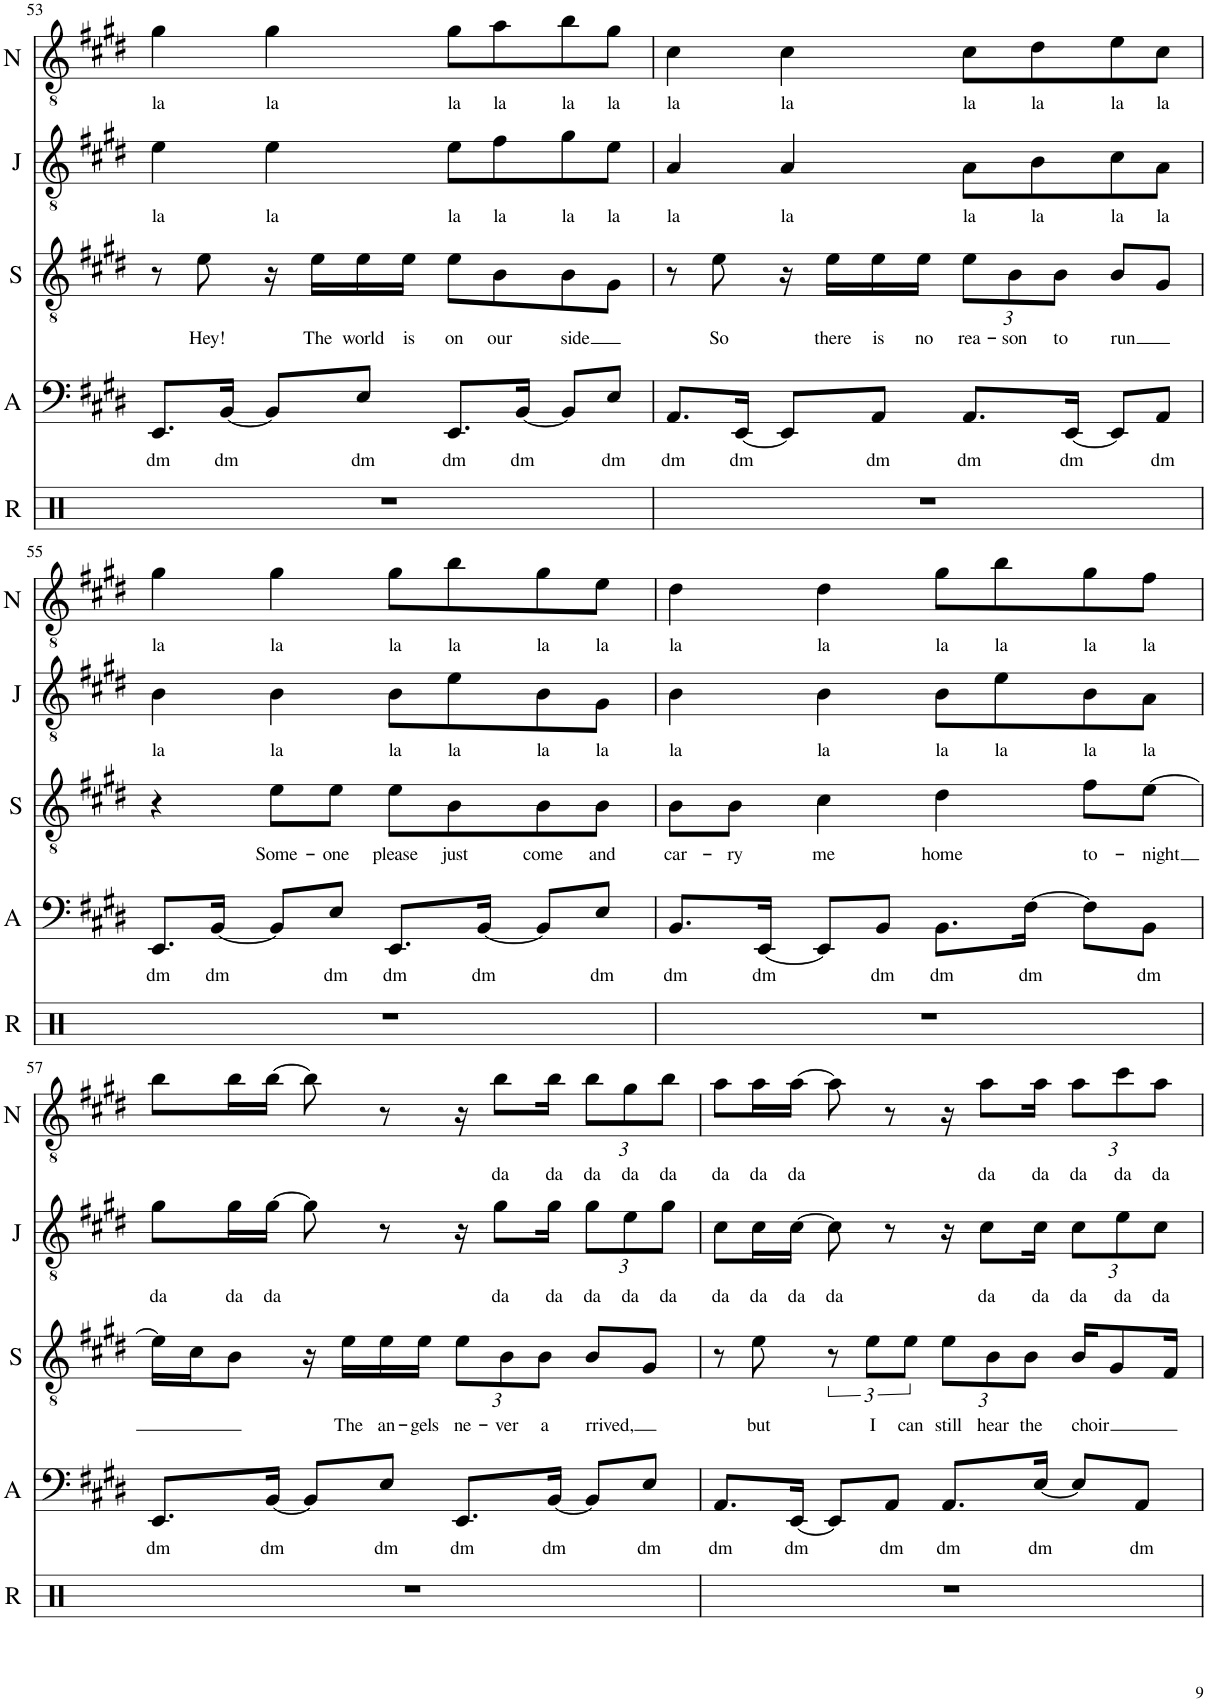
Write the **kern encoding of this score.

**kern	**kern	**text	**kern	**text	**kern	**text	**kern	**text
*part5	*part4	*part4	*part3	*part3	*part2	*part2	*part1	*part1
*staff5	*staff4	*staff4	*staff3	*staff3	*staff2	*staff2	*staff1	*staff1
*I"Ryan	*I"Andrew	*	*I"Steve	*	*I"Justin	*	*I"Nate	*
*I'R	*I'A	*	*I'S	*	*I'J	*	*I'N	*
!!LO:PB:g=z
*clefX	*clefF4	*	*clefGv2	*	*clefGv2	*	*clefGv2	*
*k[]	*k[f#c#g#d#]	*	*k[f#c#g#d#]	*	*k[f#c#g#d#]	*	*k[f#c#g#d#]	*
*M4/4	*M4/4	*	*M4/4	*	*M4/4	*	*M4/4	*
=53	=53	=53	=53	=53	=53	=53	=53	=53
!	!	!LO:LY:b	!	!	!	!LO:LY:b	!	!LO:LY:b
1r	8.EE/L	dm	8r	.	4e\	la	4g#\	la
!	!	!	!	!LO:LY:b	!	!	!	!
.	.	.	8e\	Hey!	.	.	.	.
!	!	!LO:LY:b	!	!	!	!	!	!
.	[16BB/Jk	dm	.	.	.	.	.	.
!	!	!	!	!	!	!LO:LY:b	!	!LO:LY:b
.	8BB/L]	.	16r	.	4e\	la	4g#\	la
!	!	!	!	!LO:LY:b	!	!	!	!
.	.	.	16e\LL	The	.	.	.	.
!	!	!LO:LY:b	!	!LO:LY:b	!	!	!	!
.	8E/J	dm	16e\	world	.	.	.	.
!	!	!	!	!LO:LY:b	!	!	!	!
.	.	.	16e\JJ	is	.	.	.	.
!	!	!LO:LY:b	!	!LO:LY:b	!	!LO:LY:b	!	!LO:LY:b
.	8.EE/L	dm	8e\L	on	8e\L	la	8g#\L	la
!	!	!	!	!LO:LY:b	!	!LO:LY:b	!	!LO:LY:b
.	.	.	8B\	our	8f#\	la	8a\	la
!	!	!LO:LY:b	!	!	!	!	!	!
.	[16BB/Jk	dm	.	.	.	.	.	.
!	!	!	!	!LO:LY:b	!	!LO:LY:b	!	!LO:LY:b
.	8BB/L]	.	8B\	side	8g#\	la	8b\	la
!	!	!LO:LY:b	!	!	!	!LO:LY:b	!	!LO:LY:b
.	8E/J	dm	8G#\J	.	8e\J	la	8g#\J	la
=54	=54	=54	=54	=54	=54	=54	=54	=54
!	!	!LO:LY:b	!	!	!	!LO:LY:b	!	!LO:LY:b
1r	8.AA/L	dm	8r	.	4A/	la	4c#\	la
!	!	!	!	!LO:LY:b	!	!	!	!
.	.	.	8e\	So	.	.	.	.
!	!	!LO:LY:b	!	!	!	!	!	!
.	[16EE/Jk	dm	.	.	.	.	.	.
!	!	!	!	!	!	!LO:LY:b	!	!LO:LY:b
.	8EE/L]	.	16r	.	4A/	la	4c#\	la
!	!	!	!	!LO:LY:b	!	!	!	!
.	.	.	16e\LL	there	.	.	.	.
!	!	!LO:LY:b	!	!LO:LY:b	!	!	!	!
.	8AA/J	dm	16e\	is	.	.	.	.
!	!	!	!	!LO:LY:b	!	!	!	!
.	.	.	16e\JJ	no	.	.	.	.
!	!	!LO:LY:b	!	!	!	!	!	!
*	*	*	*Xbrackettup	*	*	*	*	*
!	!	!	!	!LO:LY:b	!	!LO:LY:b	!	!LO:LY:b
.	8.AA/L	dm	12e\L	rea-	8A\L	la	8c#\L	la
!	!	!	!	!LO:LY:b	!	!	!	!
.	.	.	12B\	-son	.	.	.	.
!	!	!	!	!	!	!LO:LY:b	!	!LO:LY:b
.	.	.	.	.	8B\	la	8d#\	la
!	!	!	!	!LO:LY:b	!	!	!	!
.	.	.	12B\J	to	.	.	.	.
!	!	!LO:LY:b	!	!	!	!	!	!
.	[16EE/Jk	dm	.	.	.	.	.	.
!	!	!	!	!LO:LY:b	!	!LO:LY:b	!	!LO:LY:b
.	8EE/L]	.	8B/L	run	8c#\	la	8e\	la
!	!	!LO:LY:b	!	!	!	!LO:LY:b	!	!LO:LY:b
.	8AA/J	dm	8G#/J	.	8A\J	la	8c#\J	la
!!LO:LB:g=z
=55	=55	=55	=55	=55	=55	=55	=55	=55
!	!	!LO:LY:b	!	!	!	!LO:LY:b	!	!LO:LY:b
1r	8.EE/L	dm	4r	.	4B\	la	4g#\	la
!	!	!LO:LY:b	!	!	!	!	!	!
.	[16BB/Jk	dm	.	.	.	.	.	.
!	!	!	!	!LO:LY:b	!	!LO:LY:b	!	!LO:LY:b
.	8BB/L]	.	8e\L	Some-	4B\	la	4g#\	la
!	!	!LO:LY:b	!	!LO:LY:b	!	!	!	!
.	8E/J	dm	8e\J	one	.	.	.	.
!	!	!LO:LY:b	!	!LO:LY:b	!	!LO:LY:b	!	!LO:LY:b
.	8.EE/L	dm	8e\L	please	8B\L	la	8g#\L	la
!	!	!	!	!LO:LY:b	!	!LO:LY:b	!	!LO:LY:b
.	.	.	8B\	just	8e\	la	8b\	la
!	!	!LO:LY:b	!	!	!	!	!	!
.	[16BB/Jk	dm	.	.	.	.	.	.
!	!	!	!	!LO:LY:b	!	!LO:LY:b	!	!LO:LY:b
.	8BB/L]	.	8B\	come	8B\	la	8g#\	la
!	!	!LO:LY:b	!	!LO:LY:b	!	!LO:LY:b	!	!LO:LY:b
.	8E/J	dm	8B\J	and	8G#\J	la	8e\J	la
=56	=56	=56	=56	=56	=56	=56	=56	=56
!	!	!LO:LY:b	!	!LO:LY:b	!	!LO:LY:b	!	!LO:LY:b
1r	8.BB/L	dm	8B\L	car-	4B\	la	4d#\	la
!	!	!	!	!LO:LY:b	!	!	!	!
.	.	.	8B\J	-ry	.	.	.	.
!	!	!LO:LY:b	!	!	!	!	!	!
.	[16EE/Jk	dm	.	.	.	.	.	.
!	!	!	!	!LO:LY:b	!	!LO:LY:b	!	!LO:LY:b
.	8EE/L]	.	4c#\	me	4B\	la	4d#\	la
!	!	!LO:LY:b	!	!	!	!	!	!
.	8BB/J	dm	.	.	.	.	.	.
!	!	!LO:LY:b	!	!LO:LY:b	!	!LO:LY:b	!	!LO:LY:b
.	8.BB\L	dm	4d#\	home	8B\L	la	8g#\L	la
!	!	!	!	!	!	!LO:LY:b	!	!LO:LY:b
.	.	.	.	.	8e\	la	8b\	la
!	!	!LO:LY:b	!	!	!	!	!	!
.	[16F#\Jk	dm	.	.	.	.	.	.
!	!	!	!	!LO:LY:b	!	!LO:LY:b	!	!LO:LY:b
.	8F#\L]	.	8f#\L	to-	8B\	la	8g#\	la
!	!	!LO:LY:b	!	!LO:LY:b	!	!LO:LY:b	!	!LO:LY:b
.	8BB\J	dm	[8e\J	-night	8A\J	la	8f#\J	la
!!LO:LB:g=z
=57	=57	=57	=57	=57	=57	=57	=57	=57
!	!	!LO:LY:b	!	!	!	!LO:LY:b	!	!
1r	8.EE/L	dm	16e\LL]	.	8g#\L	da	8b\L	.
.	.	.	16c#\J	.	.	.	.	.
!	!	!	!	!	!	!LO:LY:b	!	!
.	.	.	8B\J	.	16g#\L	da	16b\L	.
!	!	!LO:LY:b	!	!	!	!LO:LY:b	!	!
.	[16BB/Jk	dm	.	.	[16g#\JJ	da	[16b\JJ	.
.	8BB/L]	.	16r	.	8g#\]	.	8b\]	.
!	!	!	!	!LO:LY:b	!	!	!	!
.	.	.	16e\LL	The	.	.	.	.
!	!	!LO:LY:b	!	!LO:LY:b	!	!	!	!
.	8E/J	dm	16e\	an-	8r	.	8r	.
!	!	!	!	!LO:LY:b	!	!	!	!
.	.	.	16e\JJ	-gels	.	.	.	.
!	!	!LO:LY:b	!	!LO:LY:b	!	!	!	!
.	8.EE/L	dm	12e\L	ne-	16r	.	16r	.
!	!	!	!	!	!	!LO:LY:b	!	!LO:LY:b
.	.	.	.	.	8g#\L	da	8b\L	da
!	!	!	!	!LO:LY:b	!	!	!	!
.	.	.	12B\	-ver	.	.	.	.
!	!	!	!	!LO:LY:b	!	!	!	!
.	.	.	12B\J	a	.	.	.	.
!	!	!LO:LY:b	!	!	!	!LO:LY:b	!	!LO:LY:b
.	[16BB/Jk	dm	.	.	16g#\Jk	da	16b\Jk	da
!	!	!	!	!LO:LY:b	!	!	!	!
*	*	*	*	*	*Xbrackettup	*	*	*
!	!	!	!	!	!	!LO:LY:b	!	!
*	*	*	*	*	*	*	*Xbrackettup	*
!	!	!	!	!	!	!	!	!LO:LY:b
.	8BB/L]	.	8B/L	rrived,	12g#\L	da	12b\L	da
!	!	!	!	!	!	!LO:LY:b	!	!LO:LY:b
.	.	.	.	.	12e\	da	12g#\	da
!	!	!LO:LY:b	!	!	!	!	!	!
.	8E/J	dm	8G#/J	.	.	.	.	.
!	!	!	!	!	!	!LO:LY:b	!	!LO:LY:b
.	.	.	.	.	12g#\J	da	12b\J	da
=58	=58	=58	=58	=58	=58	=58	=58	=58
!	!	!LO:LY:b	!	!	!	!LO:LY:b	!	!LO:LY:b
1r	8.AA/L	dm	8r	.	8c#\L	da	8a\L	da
!	!	!	!	!LO:LY:b	!	!LO:LY:b	!	!LO:LY:b
.	.	.	8e\	but	16c#\L	da	16a\L	da
!	!	!LO:LY:b	!	!	!	!LO:LY:b	!	!LO:LY:b
.	[16EE/Jk	dm	.	.	[16c#\JJ	da	[16a\JJ	da
*	*	*	*brackettup	*	*	*	*	*
!	!	!	!	!	!	!LO:LY:b	!	!
.	8EE/L]	.	12r	.	8c#\]	da	8a\]	.
!	!	!	!	!LO:LY:b	!	!	!	!
.	.	.	12e\L	I	.	.	.	.
!	!	!LO:LY:b	!	!	!	!	!	!
.	8AA/J	dm	.	.	8r	.	8r	.
!	!	!	!	!LO:LY:b	!	!	!	!
.	.	.	12e\J	can	.	.	.	.
!	!	!LO:LY:b	!	!	!	!	!	!
*	*	*	*Xbrackettup	*	*	*	*	*
!	!	!	!	!LO:LY:b	!	!	!	!
.	8.AA/L	dm	12e\L	still	16r	.	16r	.
!	!	!	!	!	!	!LO:LY:b	!	!LO:LY:b
.	.	.	.	.	8c#\L	da	8a\L	da
!	!	!	!	!LO:LY:b	!	!	!	!
.	.	.	12B\	hear	.	.	.	.
!	!	!	!	!LO:LY:b	!	!	!	!
.	.	.	12B\J	the	.	.	.	.
!	!	!LO:LY:b	!	!	!	!LO:LY:b	!	!LO:LY:b
.	[16E/Jk	dm	.	.	16c#\Jk	da	16a\Jk	da
!	!	!	!	!LO:LY:b	!	!LO:LY:b	!	!LO:LY:b
.	8E/L]	.	16B/KL	choir	12c#\L	da	12a\L	da
.	.	.	8G#/	.	.	.	.	.
!	!	!	!	!	!	!LO:LY:b	!	!LO:LY:b
.	.	.	.	.	12e\	da	12cc#\	da
!	!	!LO:LY:b	!	!	!	!	!	!
.	8AA/J	dm	.	.	.	.	.	.
!	!	!	!	!	!	!LO:LY:b	!	!LO:LY:b
.	.	.	.	.	12c#\J	da	12a\J	da
.	.	.	16F#/Jk	.	.	.	.	.
=	=	=	=	=	=	=	=	=
*-	*-	*-	*-	*-	*-	*-	*-	*-
